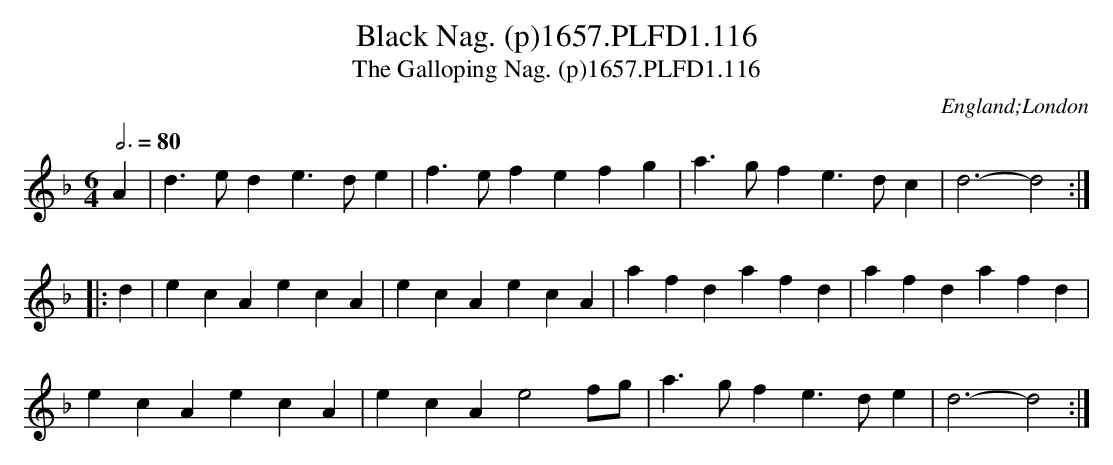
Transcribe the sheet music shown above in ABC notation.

X:1
T:Black Nag. (p)1657.PLFD1.116
T:Galloping Nag. (p)1657.PLFD1.116, The
M:6/4
L:1/4
Q:3/4=80
O:England;London
K:Dm
A |\
d>ed e>de | f>ef efg | a>gf e>dc | d3- d2 :|
|: d |\
ecA ecA | ecA ecA | afd afd | afd afd |
ecA ecA | ecA e2 f/g/ | a>gf e>de | d3- d2 :|
